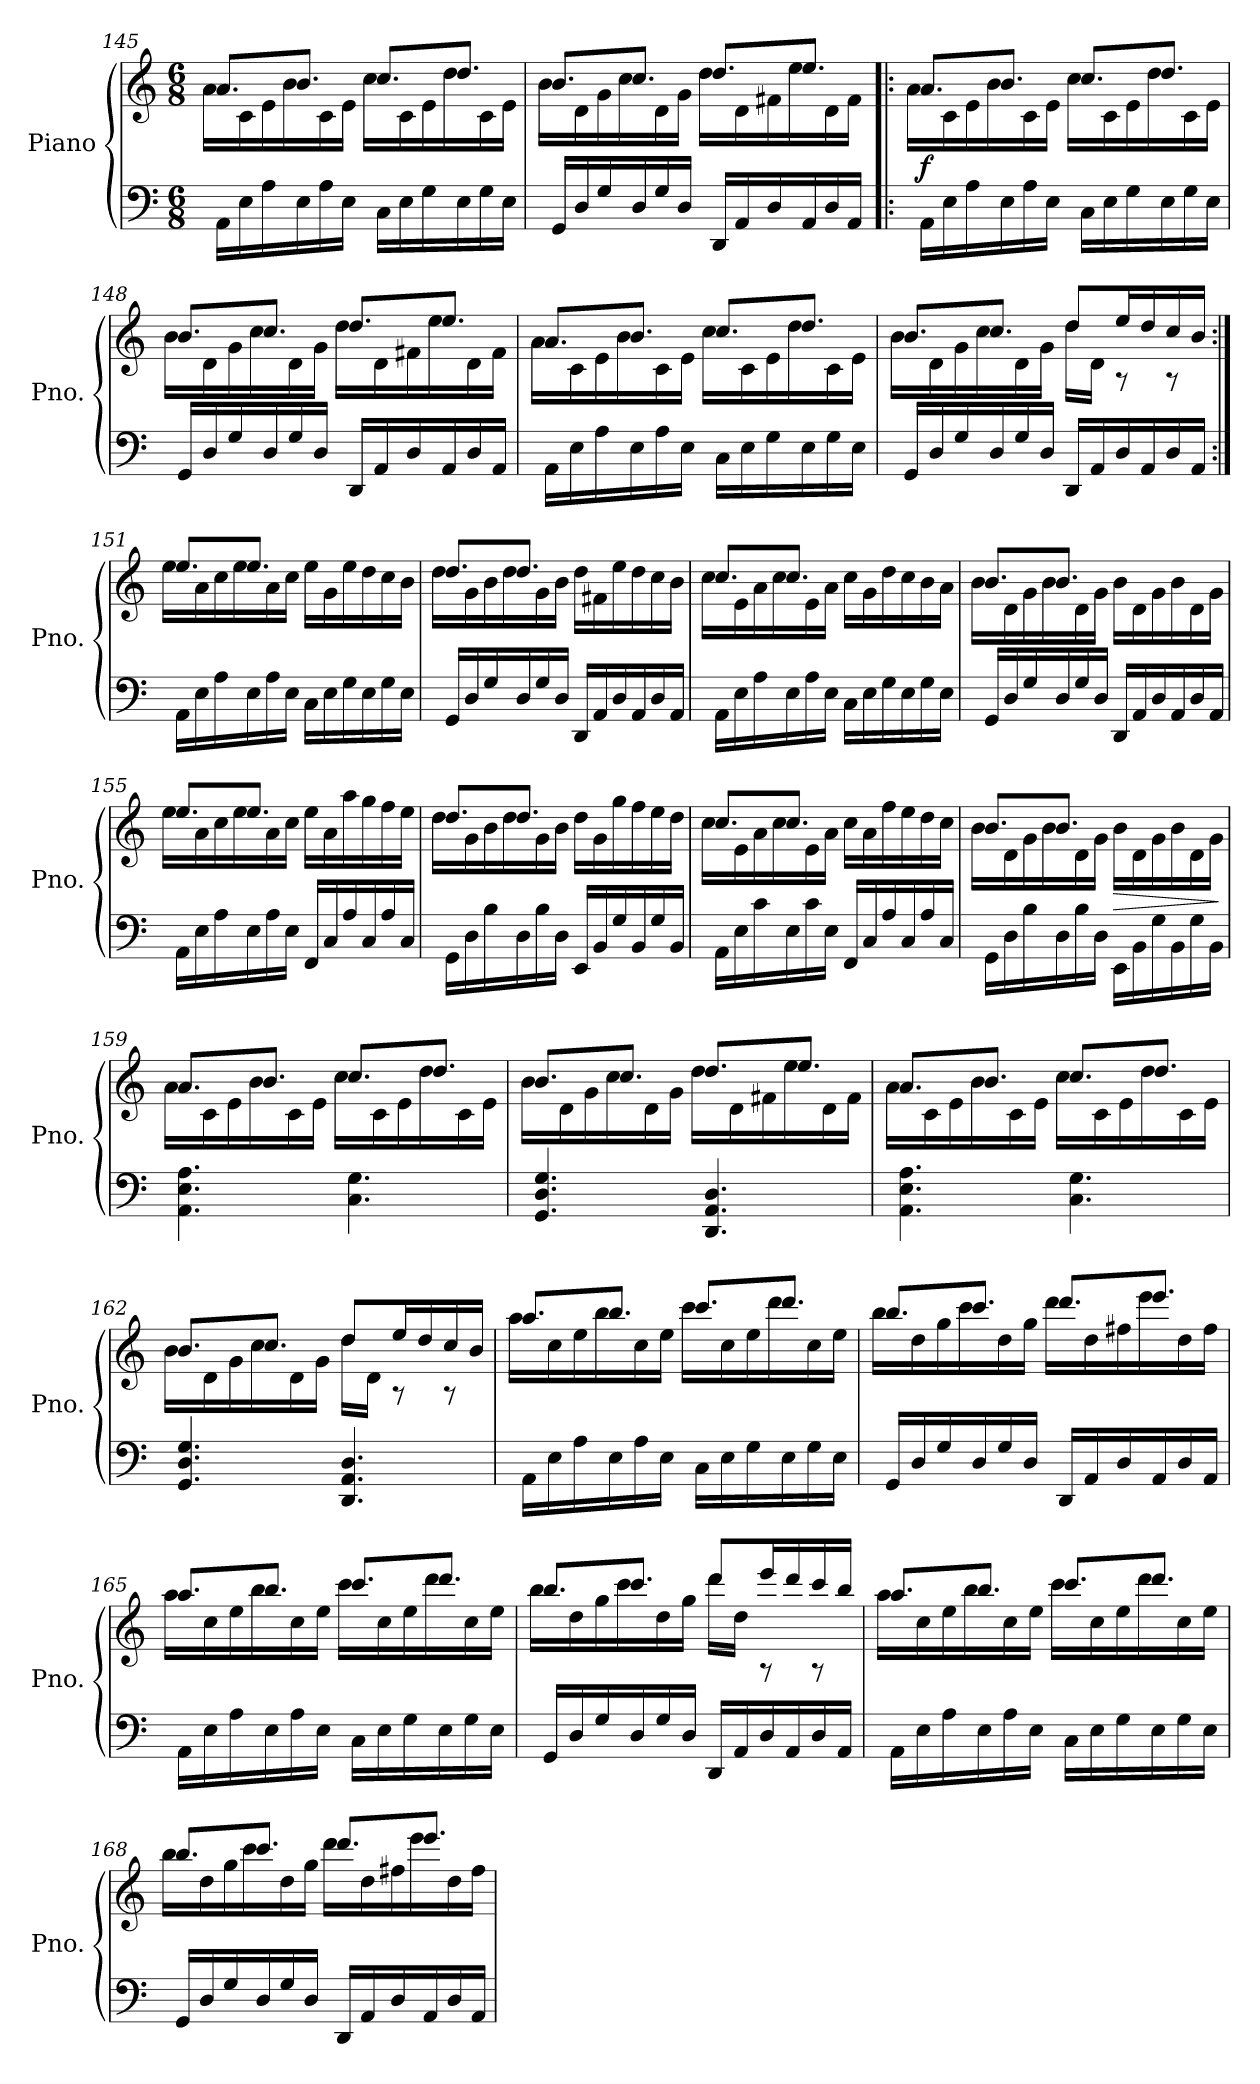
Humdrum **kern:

**kern	**kern	**dynam
*part1	*part1	*part1
*staff2	*staff1	*staff1/2
*I"Piano	*	*
*I'Pno.	*	*
*clefF4	*clefG2	*
*k[]	*k[]	*
*M6/8	*M6/8	*
=145	=145	=145
*	*^	*
16AA\LL	8.a/L	16a\LL	.
16E\	.	16c\	.
16A\	.	16e\	.
16E\	8.b/J	16b\	.
16A\	.	16c\	.
16E\JJ	.	16e\JJ	.
16C\LL	8.cc/L	16cc\LL	.
16E\	.	16c\	.
16G\	.	16e\	.
16E\	8.dd/J	16dd\	.
16G\	.	16c\	.
16E\JJ	.	16e\JJ	.
!!LO:LB:g=z	!!
=146	=146	=146	=146
16GG/LL	8.b/L	16b\LL	.
16D/	.	16d\	.
16G/	.	16g\	.
16D/	8.cc/J	16cc\	.
16G/	.	16d\	.
16D/JJ	.	16g\JJ	.
16DD/LL	8.dd/L	16dd\LL	.
16AA/	.	16d\	.
16D/	.	16f#X\	.
16AA/	8.ee/J	16ee\	.
16D/	.	16d\	.
16AA/JJ	.	16f#\JJ	.
=147!|:	=147!|:	=147!|:	=147!|:
!	!	!	!LO:DY:b
16AA\LL	8.a/L	16a\LL	f
16E\	.	16c\	.
16A\	.	16e\	.
16E\	8.b/J	16b\	.
16A\	.	16c\	.
16E\JJ	.	16e\JJ	.
16C\LL	8.cc/L	16cc\LL	.
16E\	.	16c\	.
16G\	.	16e\	.
16E\	8.dd/J	16dd\	.
16G\	.	16c\	.
16E\JJ	.	16e\JJ	.
!!LO:LB:g=z	!!
=148	=148	=148	=148
16GG/LL	8.b/L	16b\LL	.
16D/	.	16d\	.
16G/	.	16g\	.
16D/	8.cc/J	16cc\	.
16G/	.	16d\	.
16D/JJ	.	16g\JJ	.
16DD/LL	8.dd/L	16dd\LL	.
16AA/	.	16d\	.
16D/	.	16f#X\	.
16AA/	8.ee/J	16ee\	.
16D/	.	16d\	.
16AA/JJ	.	16f#\JJ	.
=149	=149	=149	=149
16AA\LL	8.a/L	16a\LL	.
16E\	.	16c\	.
16A\	.	16e\	.
16E\	8.b/J	16b\	.
16A\	.	16c\	.
16E\JJ	.	16e\JJ	.
16C\LL	8.cc/L	16cc\LL	.
16E\	.	16c\	.
16G\	.	16e\	.
16E\	8.dd/J	16dd\	.
16G\	.	16c\	.
16E\JJ	.	16e\JJ	.
!!LO:PB:g=z	!!
=150	=150	=150	=150
16GG/LL	8.b/L	16b\LL	.
16D/	.	16d\	.
16G/	.	16g\	.
16D/	8.cc/J	16cc\	.
16G/	.	16d\	.
16D/JJ	.	16g\JJ	.
16DD/LL	8dd/L	16dd\LL	.
16AA/	.	16d\JJ	.
16D/	16ee/L	8rA	.
16AA/	16dd/	.	.
16D/	16cc/	8rA	.
16AA/JJ	16b/JJ	.	.
=151:|!	=151:|!	=151:|!	=151:|!
16AA\LL	8.ee/L	16ee\LL	.
16E\	.	16a\	.
16A\	.	16cc\	.
16E\	8.ee/J	16ee\	.
16A\	.	16a\	.
16E\JJ	.	16cc\JJ	.
16C\LL	8rCCyy	16ee\LL	.
16E\	.	16g\	.
16G\	4rGGyy	16ee\	.
16E\	.	16dd\	.
16G\	.	16cc\	.
16E\JJ	.	16b\JJ	.
!!LO:LB:g=z	!!
=152	=152	=152	=152
16GG/LL	8.dd/L	16dd\LL	.
16D/	.	16g\	.
16G/	.	16b\	.
16D/	8.dd/J	16dd\	.
16G/	.	16g\	.
16D/JJ	.	16b\JJ	.
16DD/LL	8rCCyy	16dd\LL	.
16AA/	.	16f#X\	.
16D/	4rEEyy	16ee\	.
16AA/	.	16dd\	.
16D/	.	16cc\	.
16AA/JJ	.	16b\JJ	.
=153	=153	=153	=153
16AA\LL	8.cc/L	16cc\LL	.
16E\	.	16e\	.
16A\	.	16a\	.
16E\	8.cc/J	16cc\	.
16A\	.	16e\	.
16E\JJ	.	16a\JJ	.
16C\LL	8rEEyy	16cc\LL	.
16E\	.	16g\	.
16G\	4rCCyy	16dd\	.
16E\	.	16cc\	.
16G\	.	16b\	.
16E\JJ	.	16a\JJ	.
=154	=154	=154	=154
16GG/LL	8.b/L	16b\LL	.
16D/	.	16d\	.
16G/	.	16g\	.
16D/	8.b/J	16b\	.
16G/	.	16d\	.
16D/JJ	.	16g\JJ	.
16DD/LL	8raayy	16b\LL	.
16AA/	.	16d\	.
16D/	4raayy	16g\	.
16AA/	.	16b\	.
16D/	.	16d\	.
16AA/JJ	.	16g\JJ	.
!!LO:LB:g=z	!!
=155	=155	=155	=155
16AA\LL	8.ee/L	16ee\LL	.
16E\	.	16a\	.
16A\	.	16cc\	.
16E\	8.ee/J	16ee\	.
16A\	.	16a\	.
16E\JJ	.	16cc\JJ	.
16FF/LL	8rCCyy	16ee\LL	.
16C/	.	16a\	.
16A/	4rGGyy	16aa\	.
16C/	.	16gg\	.
16A/	.	16ff\	.
16C/JJ	.	16ee\JJ	.
=156	=156	=156	=156
16GG\LL	8.dd/L	16dd\LL	.
16D\	.	16g\	.
16B\	.	16b\	.
16D\	8.dd/J	16dd\	.
16B\	.	16g\	.
16D\JJ	.	16b\JJ	.
16EE/LL	8rCCyy	16dd\LL	.
16BB/	.	16g\	.
16G/	4rEEyy	16gg\	.
16BB/	.	16ff\	.
16G/	.	16ee\	.
16BB/JJ	.	16dd\JJ	.
!!LO:LB:g=z	!!
=157	=157	=157	=157
16AA\LL	8.cc/L	16cc\LL	.
16E\	.	16e\	.
16c\	.	16a\	.
16E\	8.cc/J	16cc\	.
16c\	.	16e\	.
16E\JJ	.	16a\JJ	.
16FF/LL	8rEEyy	16cc\LL	.
16C/	.	16a\	.
16A/	4rCCyy	16ff\	.
16C/	.	16ee\	.
16A/	.	16dd\	.
16C/JJ	.	16cc\JJ	.
=158	=158	=158	=158
16GG\LL	8.b/L	16b\LL	.
16D\	.	16d\	.
16B\	.	16g\	.
16D\	8.b/J	16b\	.
16B\	.	16d\	.
16D\JJ	.	16g\JJ	.
!	!	!	!LO:HP:b
16EE\LL	8rEEyy	16b\LL	>
16BB\	.	16d\	.
16G\	4rCCyy	16g\	.
16BB\	.	16b\	.
16G\	.	16d\	.
16BB\JJ	.	16g\JJ	.
*	*v	*v	*
.	.	]
!!LO:LB:g=z
=159	=159	=159
*	*^	*
4.AA\ 4.E\ 4.A\	8.a/L	16a\LL	.
.	.	16c\	.
.	.	16e\	.
.	8.b/J	16b\	.
.	.	16c\	.
.	.	16e\JJ	.
4.C\ 4.G\	8.cc/L	16cc\LL	.
.	.	16c\	.
.	.	16e\	.
.	8.dd/J	16dd\	.
.	.	16c\	.
.	.	16e\JJ	.
=160	=160	=160	=160
4.GG/ 4.D/ 4.G/	8.b/L	16b\LL	.
.	.	16d\	.
.	.	16g\	.
.	8.cc/J	16cc\	.
.	.	16d\	.
.	.	16g\JJ	.
4.DD/ 4.AA/ 4.D/	8.dd/L	16dd\LL	.
.	.	16d\	.
.	.	16f#X\	.
.	8.ee/J	16ee\	.
.	.	16d\	.
.	.	16f#\JJ	.
!!LO:LB:g=z	!!
=161	=161	=161	=161
4.AA\ 4.E\ 4.A\	8.a/L	16a\LL	.
.	.	16c\	.
.	.	16e\	.
.	8.b/J	16b\	.
.	.	16c\	.
.	.	16e\JJ	.
4.C\ 4.G\	8.cc/L	16cc\LL	.
.	.	16c\	.
.	.	16e\	.
.	8.dd/J	16dd\	.
.	.	16c\	.
.	.	16e\JJ	.
=162	=162	=162	=162
4.GG/ 4.D/ 4.G/	8.b/L	16b\LL	.
.	.	16d\	.
.	.	16g\	.
.	8.cc/J	16cc\	.
.	.	16d\	.
.	.	16g\JJ	.
4.DD/ 4.AA/ 4.D/	8dd/L	16dd\LL	.
.	.	16d\JJ	.
.	16ee/L	8rA	.
.	16dd/	.	.
.	16cc/	8rA	.
.	16b/JJ	.	.
!!LO:PB:g=z	!!
=163	=163	=163	=163
16AA\LL	8.aa/L	16aa\LL	.
16E\	.	16cc\	.
16A\	.	16ee\	.
16E\	8.bb/J	16bb\	.
16A\	.	16cc\	.
16E\JJ	.	16ee\JJ	.
16C\LL	8.ccc/L	16ccc\LL	.
16E\	.	16cc\	.
16G\	.	16ee\	.
16E\	8.ddd/J	16ddd\	.
16G\	.	16cc\	.
16E\JJ	.	16ee\JJ	.
=164	=164	=164	=164
16GG/LL	8.bb/L	16bb\LL	.
16D/	.	16dd\	.
16G/	.	16gg\	.
16D/	8.ccc/J	16ccc\	.
16G/	.	16dd\	.
16D/JJ	.	16gg\JJ	.
16DD/LL	8.ddd/L	16ddd\LL	.
16AA/	.	16dd\	.
16D/	.	16ff#X\	.
16AA/	8.eee/J	16eee\	.
16D/	.	16dd\	.
16AA/JJ	.	16ff#\JJ	.
!!LO:LB:g=z	!!
=165	=165	=165	=165
16AA\LL	8.aa/L	16aa\LL	.
16E\	.	16cc\	.
16A\	.	16ee\	.
16E\	8.bb/J	16bb\	.
16A\	.	16cc\	.
16E\JJ	.	16ee\JJ	.
16C\LL	8.ccc/L	16ccc\LL	.
16E\	.	16cc\	.
16G\	.	16ee\	.
16E\	8.ddd/J	16ddd\	.
16G\	.	16cc\	.
16E\JJ	.	16ee\JJ	.
=166	=166	=166	=166
16GG/LL	8.bb/L	16bb\LL	.
16D/	.	16dd\	.
16G/	.	16gg\	.
16D/	8.ccc/J	16ccc\	.
16G/	.	16dd\	.
16D/JJ	.	16gg\JJ	.
16DD/LL	8ddd/L	16ddd\LL	.
16AA/	.	16dd\JJ	.
16D/	16eee/L	8rA	.
16AA/	16ddd/	.	.
16D/	16ccc/	8rA	.
16AA/JJ	16bb/JJ	.	.
!!LO:LB:g=z	!!
=167	=167	=167	=167
16AA\LL	8.aa/L	16aa\LL	.
16E\	.	16cc\	.
16A\	.	16ee\	.
16E\	8.bb/J	16bb\	.
16A\	.	16cc\	.
16E\JJ	.	16ee\JJ	.
16C\LL	8.ccc/L	16ccc\LL	.
16E\	.	16cc\	.
16G\	.	16ee\	.
16E\	8.ddd/J	16ddd\	.
16G\	.	16cc\	.
16E\JJ	.	16ee\JJ	.
=168	=168	=168	=168
16GG/LL	8.bb/L	16bb\LL	.
16D/	.	16dd\	.
16G/	.	16gg\	.
16D/	8.ccc/J	16ccc\	.
16G/	.	16dd\	.
16D/JJ	.	16gg\JJ	.
16DD/LL	8.ddd/L	16ddd\LL	.
16AA/	.	16dd\	.
16D/	.	16ff#X\	.
16AA/	8.eee/J	16eee\	.
16D/	.	16dd\	.
16AA/JJ	.	16ff#\JJ	.
*	*v	*v	*
=	=	=
*-	*-	*-
